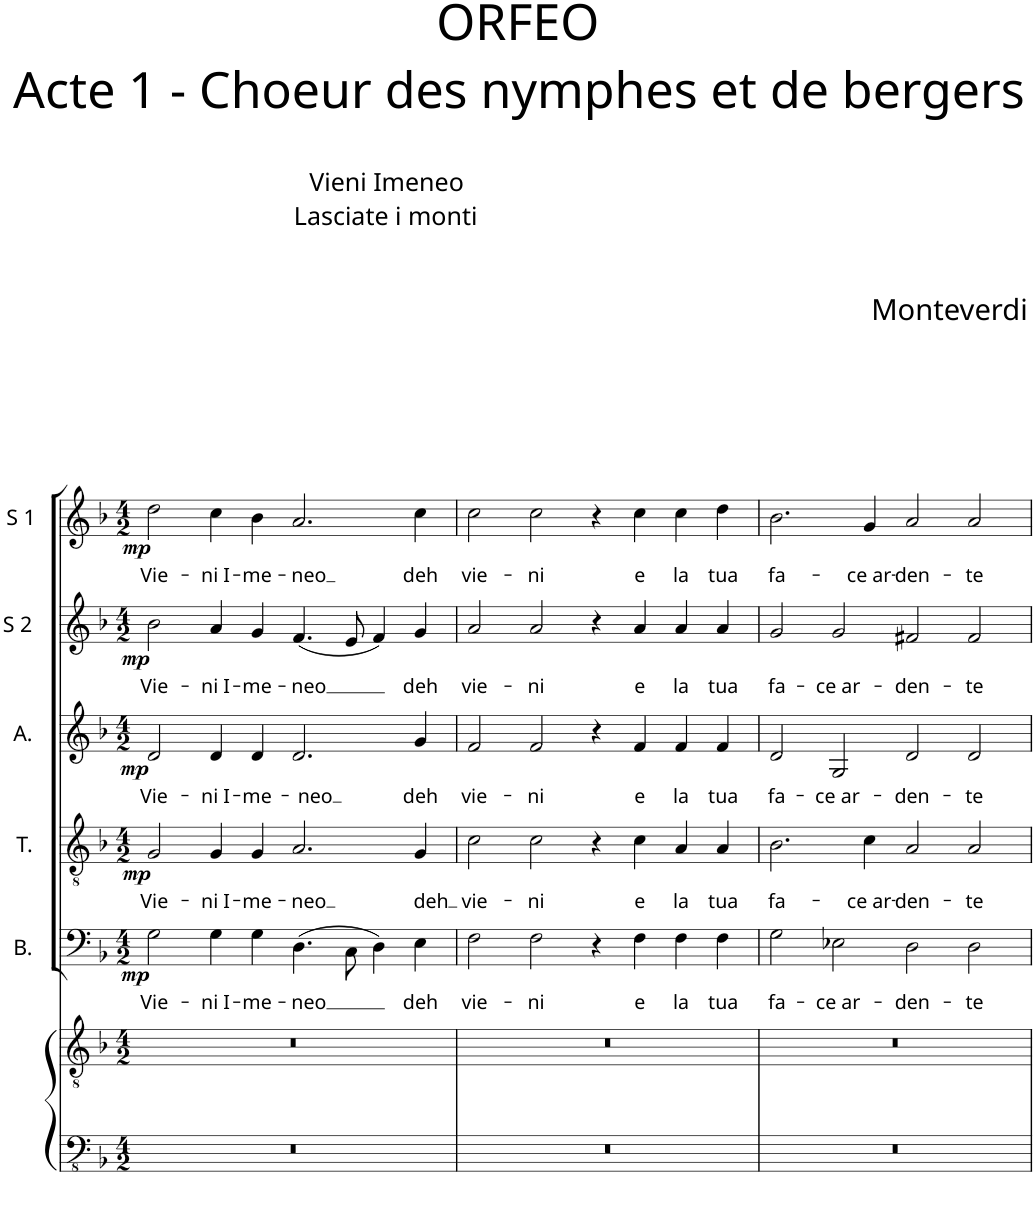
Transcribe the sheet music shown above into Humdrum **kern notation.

**kern	**kern	**kern	**text	**dynam	**kern	**text	**dynam	**kern	**text	**dynam	**kern	**text	**dynam	**kern	**text	**dynam
*part6	*part6	*part5	*part5	*part5	*part4	*part4	*part4	*part3	*part3	*part3	*part2	*part2	*part2	*part1	*part1	*part1
*staff7	*staff6	*staff5	*staff5	*staff5	*staff4	*staff4	*staff4	*staff3	*staff3	*staff3	*staff2	*staff2	*staff2	*staff1	*staff1	*staff1
*I"Piano	*	*I"B.	*	*	*I"T.	*	*	*I"A.	*	*	*I"S 2	*	*	*I"S 1	*	*
*I'Pno	*	*I'B.	*	*	*I'T.	*	*	*I'A.	*	*	*I'S 2	*	*	*I'S 1	*	*
*clefFv4	*clefGv2	*clefF4	*	*	*clefGv2	*	*	*clefG2	*	*	*clefG2	*	*	*clefG2	*	*
*k[b-]	*k[b-]	*k[b-]	*	*	*k[b-]	*	*	*k[b-]	*	*	*k[b-]	*	*	*k[b-]	*	*
*M4/2	*M4/2	*M4/2	*	*	*M4/2	*	*	*M4/2	*	*	*M4/2	*	*	*M4/2	*	*
=1	=1	=1	=1	=1	=1	=1	=1	=1	=1	=1	=1	=1	=1	=1	=1	=1
!	!	!	!LO:LY:b	!LO:DY:b	!	!LO:LY:b	!LO:DY:b	!	!LO:LY:b	!LO:DY:b	!	!LO:LY:b	!LO:DY:b	!	!LO:LY:b	!LO:DY:b
0r	0r	2G\	Vie-	mp	2G/	Vie-	mp	2d/	Vie-	mp	2b-\	Vie-	mp	2dd\	Vie-	mp
!	!	!	!LO:LY:b	!	!	!LO:LY:b	!	!	!LO:LY:b	!	!	!LO:LY:b	!	!	!LO:LY:b	!
.	.	4G\	-ni I-	.	4G/	-ni I-	.	4d/	-ni I-	.	4a/	-ni I-	.	4cc\	-ni I-	.
!	!	!	!LO:LY:b	!	!	!LO:LY:b	!	!	!LO:LY:b	!	!	!LO:LY:b	!	!	!LO:LY:b	!
.	.	4G\	-me-	.	4G/	-me-	.	4d/	-me-	.	4g/	-me-	.	4b-\	-me-	.
!	!	!	!LO:LY:b	!	!	!LO:LY:b	!	!	!LO:LY:b	!	!	!LO:LY:b	!	!	!LO:LY:b	!
.	.	(4.D\	-neo	.	2.A/	-neo	.	2.d/	-neo	.	(4.f/	-neo	.	2.a/	-neo	.
.	.	8C\	.	.	.	.	.	.	.	.	8e/	.	.	.	.	.
.	.	4D\)	.	.	.	.	.	.	.	.	4f/)	.	.	.	.	.
!	!	!	!LO:LY:b	!	!	!LO:LY:b	!	!	!LO:LY:b	!	!	!LO:LY:b	!	!	!LO:LY:b	!
.	.	4E\	deh	.	4G/	deh	.	4g/	deh	.	4g/	deh	.	4cc\	deh	.
=2	=2	=2	=2	=2	=2	=2	=2	=2	=2	=2	=2	=2	=2	=2	=2	=2
!	!	!	!LO:LY:b	!	!	!LO:LY:b	!	!	!LO:LY:b	!	!	!LO:LY:b	!	!	!LO:LY:b	!
0r	0r	2F\	vie-	.	2c\	vie-	.	2f/	vie-	.	2a/	vie-	.	2cc\	vie-	.
!	!	!	!LO:LY:b	!	!	!LO:LY:b	!	!	!LO:LY:b	!	!	!LO:LY:b	!	!	!LO:LY:b	!
.	.	2F\	-ni	.	2c\	-ni	.	2f/	-ni	.	2a/	-ni	.	2cc\	-ni	.
.	.	4r	.	.	4r	.	.	4r	.	.	4r	.	.	4r	.	.
!	!	!	!LO:LY:b	!	!	!LO:LY:b	!	!	!LO:LY:b	!	!	!LO:LY:b	!	!	!LO:LY:b	!
.	.	4F\	e	.	4c\	e	.	4f/	e	.	4a/	e	.	4cc\	e	.
!	!	!	!LO:LY:b	!	!	!LO:LY:b	!	!	!LO:LY:b	!	!	!LO:LY:b	!	!	!LO:LY:b	!
.	.	4F\	la	.	4A/	la	.	4f/	la	.	4a/	la	.	4cc\	la	.
!	!	!	!LO:LY:b	!	!	!LO:LY:b	!	!	!LO:LY:b	!	!	!LO:LY:b	!	!	!LO:LY:b	!
.	.	4F\	tua	.	4A/	tua	.	4f/	tua	.	4a/	tua	.	4dd\	tua	.
=3	=3	=3	=3	=3	=3	=3	=3	=3	=3	=3	=3	=3	=3	=3	=3	=3
!	!	!	!LO:LY:b	!	!	!LO:LY:b	!	!	!LO:LY:b	!	!	!LO:LY:b	!	!	!LO:LY:b	!
0r	0r	2G\	fa-	.	2.B-\	fa-	.	2d/	fa-	.	2g/	fa-	.	2.b-\	fa-	.
!	!	!	!LO:LY:b	!	!	!	!	!	!LO:LY:b	!	!	!LO:LY:b	!	!	!	!
.	.	2E-X\	-ce ar-	.	.	.	.	2G/	-ce ar-	.	2g/	-ce ar-	.	.	.	.
!	!	!	!	!	!	!LO:LY:b	!	!	!	!	!	!	!	!	!LO:LY:b	!
.	.	.	.	.	4c\	-ce ar-	.	.	.	.	.	.	.	4g/	-ce ar-	.
!	!	!	!LO:LY:b	!	!	!LO:LY:b	!	!	!LO:LY:b	!	!	!LO:LY:b	!	!	!LO:LY:b	!
.	.	2D\	-den-	.	2A/	-den-	.	2d/	-den-	.	2f#X/	-den-	.	2a/	-den-	.
!	!	!	!LO:LY:b	!	!	!LO:LY:b	!	!	!LO:LY:b	!	!	!LO:LY:b	!	!	!LO:LY:b	!
.	.	2D\	-te	.	2A/	-te	.	2d/	-te	.	2f#/	-te	.	2a/	-te	.
=	=	=	=	=	=	=	=	=	=	=	=	=	=	=	=	=
*-	*-	*-	*-	*-	*-	*-	*-	*-	*-	*-	*-	*-	*-	*-	*-	*-
